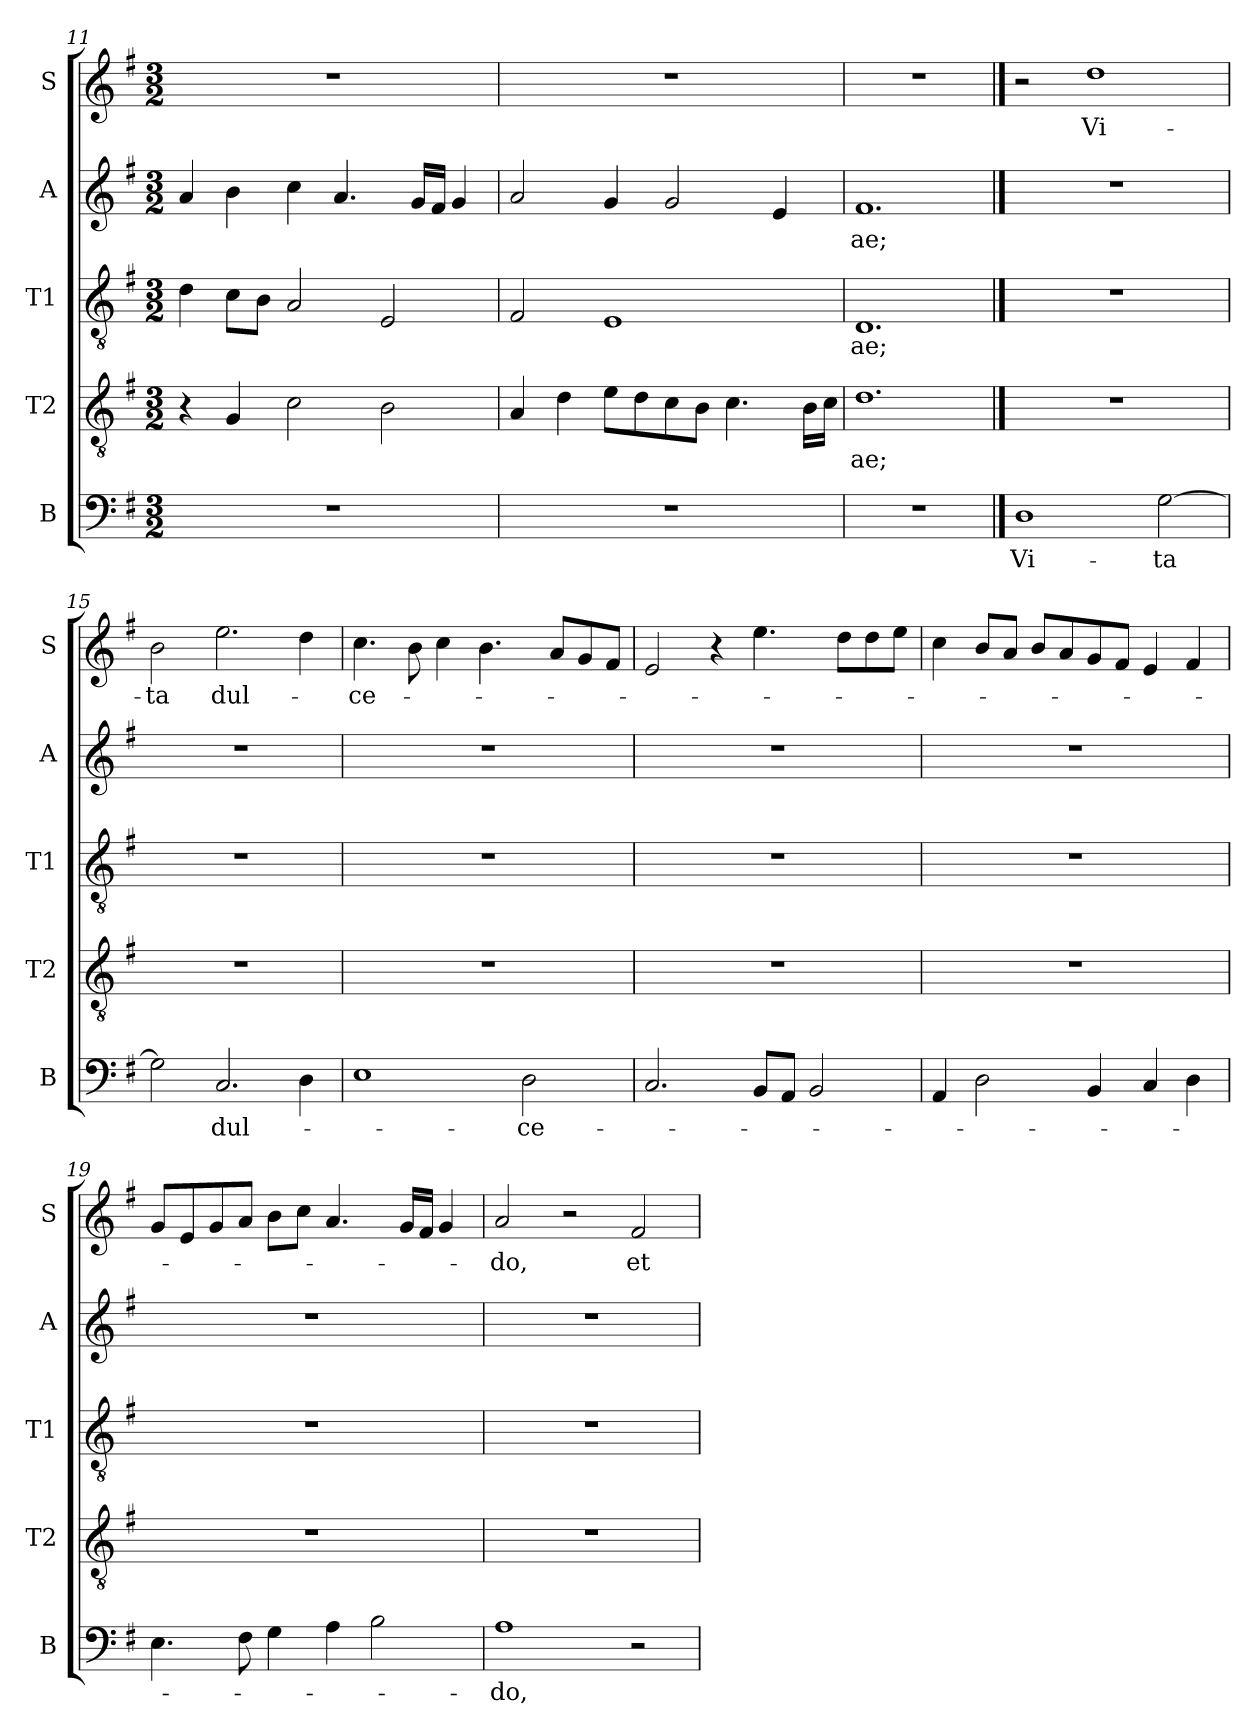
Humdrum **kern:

**kern	**text	**kern	**text	**kern	**text	**kern	**text	**kern	**text
*part5	*part5	*part4	*part4	*part3	*part3	*part2	*part2	*part1	*part1
*staff5	*staff5	*staff4	*staff4	*staff3	*staff3	*staff2	*staff2	*staff1	*staff1
*I"B	*	*I"T2	*	*I"T1	*	*I"A	*	*I"S	*
*I'B	*	*I'T2	*	*I'T1	*	*I'A	*	*I'S	*
*clefF4	*	*clefGv2	*	*clefGv2	*	*clefG2	*	*clefG2	*
*k[f#]	*	*k[f#]	*	*k[f#]	*	*k[f#]	*	*k[f#]	*
*M3/2	*	*M3/2	*	*M3/2	*	*M3/2	*	*M3/2	*
=11	=11	=11	=11	=11	=11	=11	=11	=11	=11
1.r	.	4r	.	4d\	.	4a/	.	1.r	.
.	.	4G/	.	8c\L	.	4b\	.	.	.
.	.	.	.	8B\J	.	.	.	.	.
.	.	2c\	.	2A/	.	4cc\	.	.	.
.	.	.	.	.	.	4.a/	.	.	.
.	.	2B\	.	2E/	.	.	.	.	.
.	.	.	.	.	.	16g/LL	.	.	.
.	.	.	.	.	.	16f#/JJ	.	.	.
.	.	.	.	.	.	4g/	.	.	.
=12	=12	=12	=12	=12	=12	=12	=12	=12	=12
*	*	*	*	*	*	*	*	*MM92	*
1.r	.	4A/	.	2F#/	.	2a/	.	1.r	.
.	.	4d\	.	.	.	.	.	.	.
.	.	8e\L	.	1E	.	4g/	.	.	.
.	.	8d\	.	.	.	.	.	.	.
.	.	8c\	.	.	.	2g/	.	.	.
.	.	8B\J	.	.	.	.	.	.	.
.	.	4.c\	.	.	.	.	.	.	.
.	.	.	.	.	.	4e/	.	.	.
.	.	16B\LL	.	.	.	.	.	.	.
.	.	16c\JJ	.	.	.	.	.	.	.
!!LO:PB:g=z
=13	=13	=13	=13	=13	=13	=13	=13	=13	=13
!	!	!	!LO:LY:b	!	!LO:LY:b	!	!LO:LY:b	!	!
1.r	.	1.d	-ae;	1.D	-ae;	1.f#	-ae;	1.r	.
==14	==14	==14	==14	==14	==14	==14	==14	==14	==14
*	*	*	*	*	*	*	*	*MM104	*
!	!LO:LY:b	!	!	!	!	!	!	!	!
1D	Vi-	1.r	.	1.r	.	1.r	.	2r	.
!	!	!	!	!	!	!	!	!	!LO:LY:b
.	.	.	.	.	.	.	.	1dd	Vi-
!	!LO:LY:b	!	!	!	!	!	!	!	!
[2G\	-ta	.	.	.	.	.	.	.	.
=15	=15	=15	=15	=15	=15	=15	=15	=15	=15
!	!	!	!	!	!	!	!	!	!LO:LY:b
2G\]	.	1.r	.	1.r	.	1.r	.	2b\	-ta
!	!LO:LY:b	!	!	!	!	!	!	!	!LO:LY:b
2.C/	dul-	.	.	.	.	.	.	2.ee\	dul-
4D\	.	.	.	.	.	.	.	4dd\	.
=16	=16	=16	=16	=16	=16	=16	=16	=16	=16
!	!	!	!	!	!	!	!	!	!LO:LY:b
1E	.	1.r	.	1.r	.	1.r	.	4.cc\	-ce-
.	.	.	.	.	.	.	.	8b\	.
.	.	.	.	.	.	.	.	4cc\	.
.	.	.	.	.	.	.	.	4.b\	.
!	!LO:LY:b	!	!	!	!	!	!	!	!
2D\	-ce-	.	.	.	.	.	.	.	.
.	.	.	.	.	.	.	.	8a/L	.
.	.	.	.	.	.	.	.	8g/	.
.	.	.	.	.	.	.	.	8f#/J	.
=17	=17	=17	=17	=17	=17	=17	=17	=17	=17
2.C/	.	1.r	.	1.r	.	1.r	.	2e/	.
.	.	.	.	.	.	.	.	4r	.
8BB/L	.	.	.	.	.	.	.	4.ee\	.
8AA/J	.	.	.	.	.	.	.	.	.
2BB/	.	.	.	.	.	.	.	.	.
.	.	.	.	.	.	.	.	8dd\L	.
.	.	.	.	.	.	.	.	8dd\	.
.	.	.	.	.	.	.	.	8ee\J	.
=18	=18	=18	=18	=18	=18	=18	=18	=18	=18
4AA/	.	1.r	.	1.r	.	1.r	.	4cc\	.
2D\	.	.	.	.	.	.	.	8b/L	.
.	.	.	.	.	.	.	.	8a/J	.
.	.	.	.	.	.	.	.	8b/L	.
.	.	.	.	.	.	.	.	8a/	.
4BB/	.	.	.	.	.	.	.	8g/	.
.	.	.	.	.	.	.	.	8f#/J	.
4C/	.	.	.	.	.	.	.	4e/	.
4D\	.	.	.	.	.	.	.	4f#/	.
!!LO:LB:g=z
=19	=19	=19	=19	=19	=19	=19	=19	=19	=19
4.E\	.	1.r	.	1.r	.	1.r	.	8g/L	.
.	.	.	.	.	.	.	.	8e/	.
.	.	.	.	.	.	.	.	8g/	.
8F#\	.	.	.	.	.	.	.	8a/J	.
4G\	.	.	.	.	.	.	.	8b\L	.
.	.	.	.	.	.	.	.	8cc\J	.
4A\	.	.	.	.	.	.	.	4.a/	.
2B\	.	.	.	.	.	.	.	.	.
.	.	.	.	.	.	.	.	16g/LL	.
.	.	.	.	.	.	.	.	16f#/JJ	.
.	.	.	.	.	.	.	.	4g/	.
=20	=20	=20	=20	=20	=20	=20	=20	=20	=20
!	!LO:LY:b	!	!	!	!	!	!	!	!LO:LY:b
1A	-do,	1.r	.	1.r	.	1.r	.	2a/	-do,
.	.	.	.	.	.	.	.	2r	.
!	!	!	!	!	!	!	!	!	!LO:LY:b
2r	.	.	.	.	.	.	.	2f#/	et-
=	=	=	=	=	=	=	=	=	=
*-	*-	*-	*-	*-	*-	*-	*-	*-	*-
